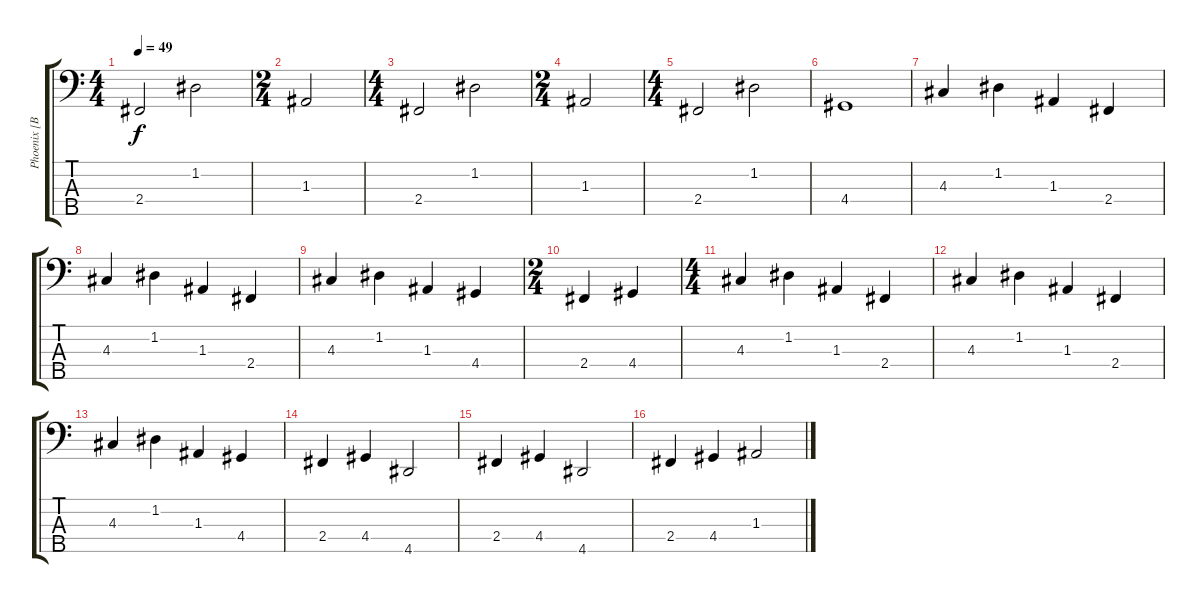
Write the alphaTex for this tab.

\track ("Phoenix [Bass]" "Phoenix [B") {instrument electricbassfinger}
\staff {score tabs}
\tuning (G2 D2 A1 E1 B0) {hide}
\ts (4 4)
\tempo 49
\clef f4
\ks c
2.4.2{dy f} 1.2.2 |
\ts (2 4)
1.3.2 |
\ts (4 4)
2.4.2 1.2.2 |
\ts (2 4)
1.3.2 |
\ts (4 4)
2.4.2 1.2.2 |
4.4.1 |
4.3.4 1.2.4 1.3.4 2.4.4 |
4.3.4 1.2.4 1.3.4 2.4.4 |
4.3.4 1.2.4 1.3.4 4.4.4 |
\ts (2 4)
2.4.4 4.4.4 |
\ts (4 4)
4.3.4 1.2.4 1.3.4 2.4.4 |
4.3.4 1.2.4 1.3.4 2.4.4 |
4.3.4 1.2.4 1.3.4 4.4.4 |
2.4.4 4.4.4 4.5.2 |
2.4.4 4.4.4 4.5.2 |
2.4.4 4.4.4 1.3.2
